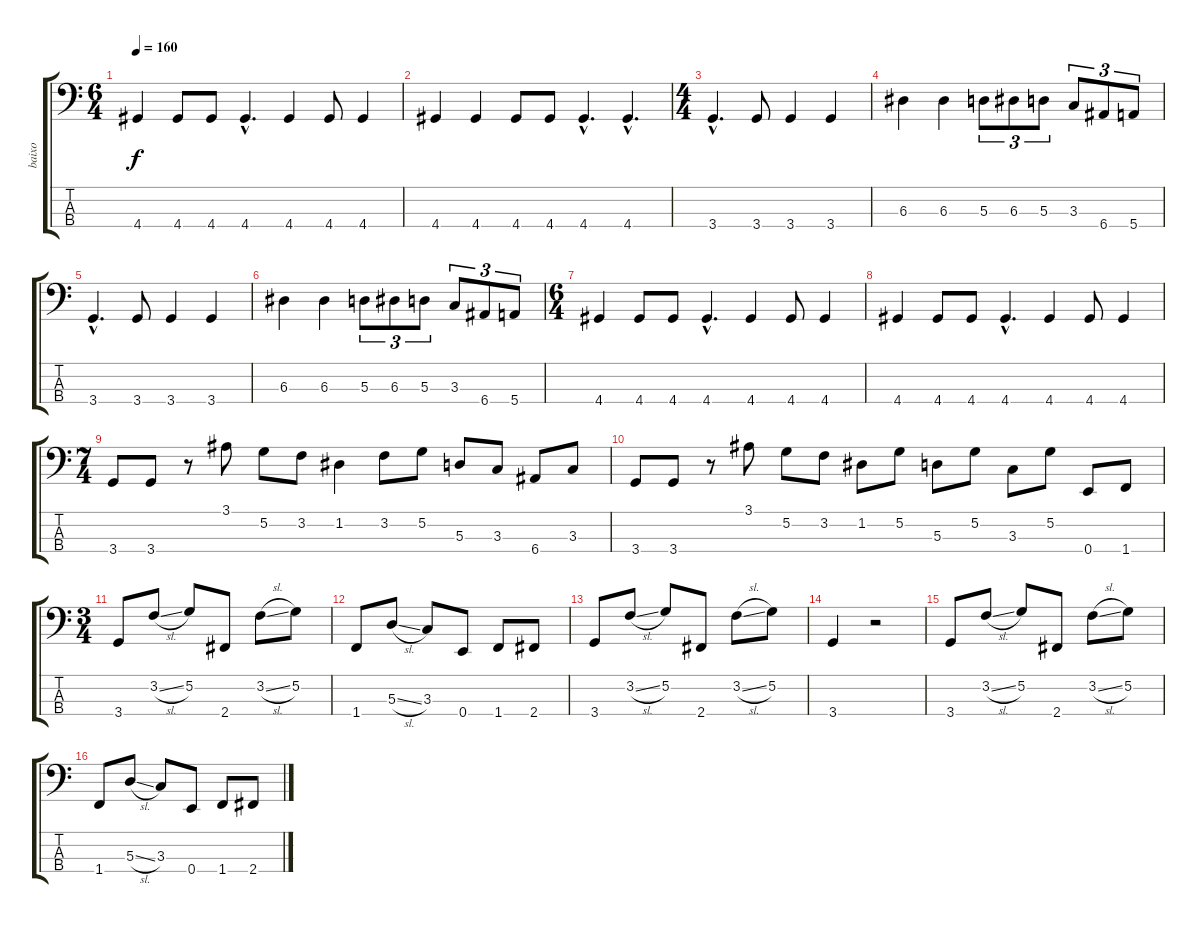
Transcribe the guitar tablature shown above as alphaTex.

\track ("baixo" "baixo") {instrument electricbassfinger}
\staff {score tabs}
\tuning (G2 D2 A1 E1) {hide}
\ts (6 4)
\tempo 160
\clef f4
\ks c
4.4.4{dy f} 4.4.8 4.4.8 4.4{hac}.4{d} 4.4.4 4.4.8 4.4.4 |
4.4.4 4.4.4 4.4.8 4.4.8 4.4{hac}.4{d} 4.4{hac}.4{d} |
\ts (4 4)
3.4{hac}.4{d} 3.4.8 3.4.4 3.4.4 |
6.3.4 6.3.4 5.3.8{tu (3 2)} 6.3.8{tu (3 2)} 5.3.8{tu (3 2)} 3.3.8{tu (3 2)} 6.4.8{tu (3 2)} 5.4.8{tu (3 2)} |
3.4{hac}.4{d} 3.4.8 3.4.4 3.4.4 |
6.3.4 6.3.4 5.3.8{tu (3 2)} 6.3.8{tu (3 2)} 5.3.8{tu (3 2)} 3.3.8{tu (3 2)} 6.4.8{tu (3 2)} 5.4.8{tu (3 2)} |
\ts (6 4)
4.4.4 4.4.8 4.4.8 4.4{hac}.4{d} 4.4.4 4.4.8 4.4.4 |
4.4.4 4.4.8 4.4.8 4.4{hac}.4{d} 4.4.4 4.4.8 4.4.4 |
\ts (7 4)
3.4.8 3.4.8 r.8 3.1.8 5.2.8 3.2.8 1.2.4 3.2.8 5.2.8 5.3.8 3.3.8 6.4.8 3.3.8 |
3.4.8 3.4.8 r.8 3.1.8 5.2.8 3.2.8 1.2.8 5.2.8 5.3.8 5.2.8 3.3.8 5.2.8 0.4.8 1.4.8 |
\ts (3 4)
3.4.8 3.2{sl}.8 5.2.8 2.4.8 3.2{sl}.8 5.2.8 |
1.4.8 5.3{sl}.8 3.3.8 0.4.8 1.4.8 2.4.8 |
3.4.8 3.2{sl}.8 5.2.8 2.4.8 3.2{sl}.8 5.2.8 |
3.4.4 r.2 |
3.4.8 3.2{sl}.8 5.2.8 2.4.8 3.2{sl}.8 5.2.8 |
1.4.8 5.3{sl}.8 3.3.8 0.4.8 1.4.8 2.4.8
